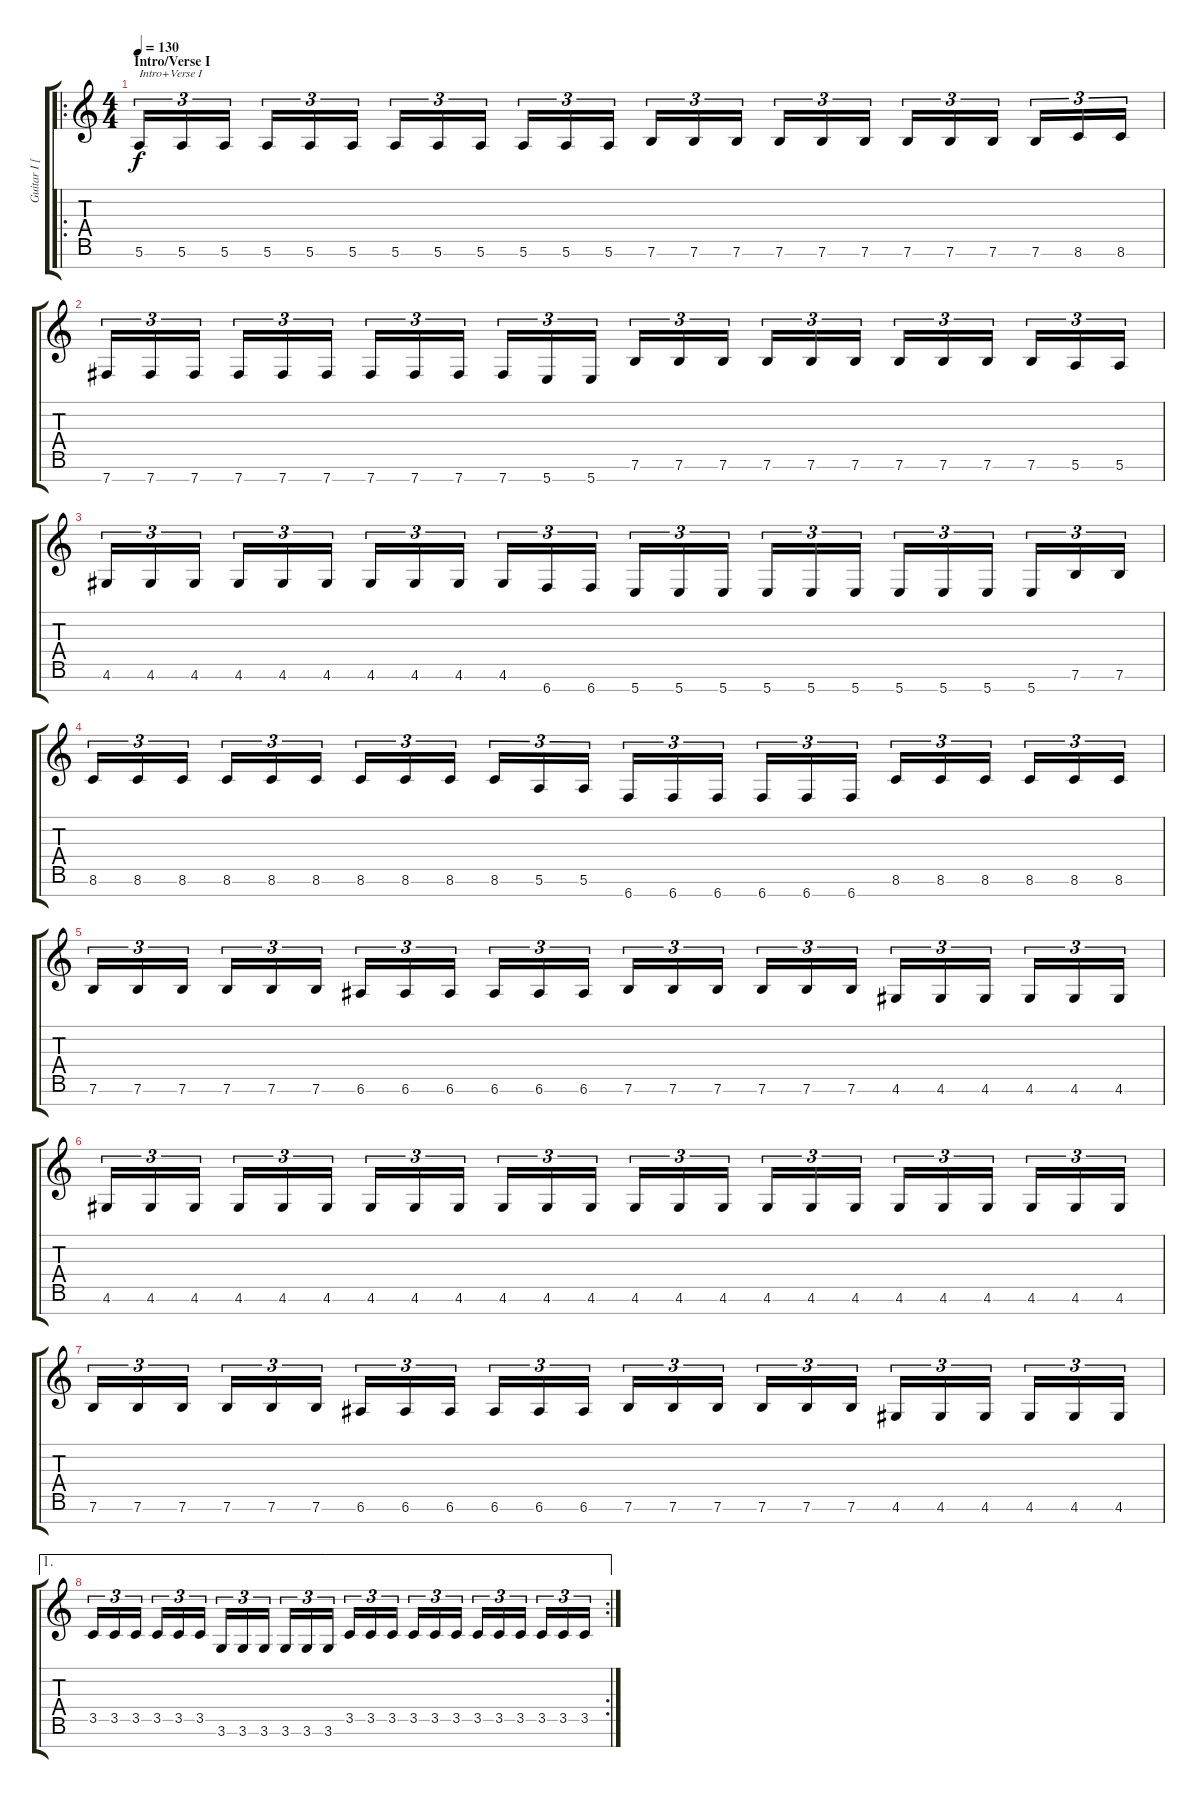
\track ("Guitar I [Insahn]" "Guitar I [") {instrument distortionguitar}
\staff {score tabs}
\tuning (E4 B3 G3 D3 A2 E2 B1) {hide}
\ro
\ts (4 4)
\section ("" "Intro/Verse I")
\tempo 130
\clef g2
\ks c
5.6.16{tu (3 2) txt "Intro+Verse I" dy f instrument distortionguitar} 5.6.16{tu (3 2)} 5.6.16{tu (3 2)} 5.6.16{tu (3 2)} 5.6.16{tu (3 2)} 5.6.16{tu (3 2)} 5.6.16{tu (3 2)} 5.6.16{tu (3 2)} 5.6.16{tu (3 2)} 5.6.16{tu (3 2)} 5.6.16{tu (3 2)} 5.6.16{tu (3 2)} 7.6.16{tu (3 2)} 7.6.16{tu (3 2)} 7.6.16{tu (3 2)} 7.6.16{tu (3 2)} 7.6.16{tu (3 2)} 7.6.16{tu (3 2)} 7.6.16{tu (3 2)} 7.6.16{tu (3 2)} 7.6.16{tu (3 2)} 7.6.16{tu (3 2)} 8.6.16{tu (3 2)} 8.6.16{tu (3 2)} |
7.7.16{tu (3 2)} 7.7.16{tu (3 2)} 7.7.16{tu (3 2)} 7.7.16{tu (3 2)} 7.7.16{tu (3 2)} 7.7.16{tu (3 2)} 7.7.16{tu (3 2)} 7.7.16{tu (3 2)} 7.7.16{tu (3 2)} 7.7.16{tu (3 2)} 5.7.16{tu (3 2)} 5.7.16{tu (3 2)} 7.6.16{tu (3 2)} 7.6.16{tu (3 2)} 7.6.16{tu (3 2)} 7.6.16{tu (3 2)} 7.6.16{tu (3 2)} 7.6.16{tu (3 2)} 7.6.16{tu (3 2)} 7.6.16{tu (3 2)} 7.6.16{tu (3 2)} 7.6.16{tu (3 2)} 5.6.16{tu (3 2)} 5.6.16{tu (3 2)} |
4.6.16{tu (3 2)} 4.6.16{tu (3 2)} 4.6.16{tu (3 2)} 4.6.16{tu (3 2)} 4.6.16{tu (3 2)} 4.6.16{tu (3 2)} 4.6.16{tu (3 2)} 4.6.16{tu (3 2)} 4.6.16{tu (3 2)} 4.6.16{tu (3 2)} 6.7.16{tu (3 2)} 6.7.16{tu (3 2)} 5.7.16{tu (3 2)} 5.7.16{tu (3 2)} 5.7.16{tu (3 2)} 5.7.16{tu (3 2)} 5.7.16{tu (3 2)} 5.7.16{tu (3 2)} 5.7.16{tu (3 2)} 5.7.16{tu (3 2)} 5.7.16{tu (3 2)} 5.7.16{tu (3 2)} 7.6.16{tu (3 2)} 7.6.16{tu (3 2)} |
8.6.16{tu (3 2)} 8.6.16{tu (3 2)} 8.6.16{tu (3 2)} 8.6.16{tu (3 2)} 8.6.16{tu (3 2)} 8.6.16{tu (3 2)} 8.6.16{tu (3 2)} 8.6.16{tu (3 2)} 8.6.16{tu (3 2)} 8.6.16{tu (3 2)} 5.6.16{tu (3 2)} 5.6.16{tu (3 2)} 6.7.16{tu (3 2)} 6.7.16{tu (3 2)} 6.7.16{tu (3 2)} 6.7.16{tu (3 2)} 6.7.16{tu (3 2)} 6.7.16{tu (3 2)} 8.6.16{tu (3 2)} 8.6.16{tu (3 2)} 8.6.16{tu (3 2)} 8.6.16{tu (3 2)} 8.6.16{tu (3 2)} 8.6.16{tu (3 2)} |
7.6.16{tu (3 2)} 7.6.16{tu (3 2)} 7.6.16{tu (3 2)} 7.6.16{tu (3 2)} 7.6.16{tu (3 2)} 7.6.16{tu (3 2)} 6.6.16{tu (3 2)} 6.6.16{tu (3 2)} 6.6.16{tu (3 2)} 6.6.16{tu (3 2)} 6.6.16{tu (3 2)} 6.6.16{tu (3 2)} 7.6.16{tu (3 2)} 7.6.16{tu (3 2)} 7.6.16{tu (3 2)} 7.6.16{tu (3 2)} 7.6.16{tu (3 2)} 7.6.16{tu (3 2)} 4.6.16{tu (3 2)} 4.6.16{tu (3 2)} 4.6.16{tu (3 2)} 4.6.16{tu (3 2)} 4.6.16{tu (3 2)} 4.6.16{tu (3 2)} |
4.6.16{tu (3 2)} 4.6.16{tu (3 2)} 4.6.16{tu (3 2)} 4.6.16{tu (3 2)} 4.6.16{tu (3 2)} 4.6.16{tu (3 2)} 4.6.16{tu (3 2)} 4.6.16{tu (3 2)} 4.6.16{tu (3 2)} 4.6.16{tu (3 2)} 4.6.16{tu (3 2)} 4.6.16{tu (3 2)} 4.6.16{tu (3 2)} 4.6.16{tu (3 2)} 4.6.16{tu (3 2)} 4.6.16{tu (3 2)} 4.6.16{tu (3 2)} 4.6.16{tu (3 2)} 4.6.16{tu (3 2)} 4.6.16{tu (3 2)} 4.6.16{tu (3 2)} 4.6.16{tu (3 2)} 4.6.16{tu (3 2)} 4.6.16{tu (3 2)} |
7.6.16{tu (3 2)} 7.6.16{tu (3 2)} 7.6.16{tu (3 2)} 7.6.16{tu (3 2)} 7.6.16{tu (3 2)} 7.6.16{tu (3 2)} 6.6.16{tu (3 2)} 6.6.16{tu (3 2)} 6.6.16{tu (3 2)} 6.6.16{tu (3 2)} 6.6.16{tu (3 2)} 6.6.16{tu (3 2)} 7.6.16{tu (3 2)} 7.6.16{tu (3 2)} 7.6.16{tu (3 2)} 7.6.16{tu (3 2)} 7.6.16{tu (3 2)} 7.6.16{tu (3 2)} 4.6.16{tu (3 2)} 4.6.16{tu (3 2)} 4.6.16{tu (3 2)} 4.6.16{tu (3 2)} 4.6.16{tu (3 2)} 4.6.16{tu (3 2)} |
\ae 1
\rc 2
3.5.16{tu (3 2)} 3.5.16{tu (3 2)} 3.5.16{tu (3 2)} 3.5.16{tu (3 2)} 3.5.16{tu (3 2)} 3.5.16{tu (3 2)} 3.6.16{tu (3 2)} 3.6.16{tu (3 2)} 3.6.16{tu (3 2)} 3.6.16{tu (3 2)} 3.6.16{tu (3 2)} 3.6.16{tu (3 2)} 3.5.16{tu (3 2)} 3.5.16{tu (3 2)} 3.5.16{tu (3 2)} 3.5.16{tu (3 2)} 3.5.16{tu (3 2)} 3.5.16{tu (3 2)} 3.5.16{tu (3 2)} 3.5.16{tu (3 2)} 3.5.16{tu (3 2)} 3.5.16{tu (3 2)} 3.5.16{tu (3 2)} 3.5.16{tu (3 2)}
